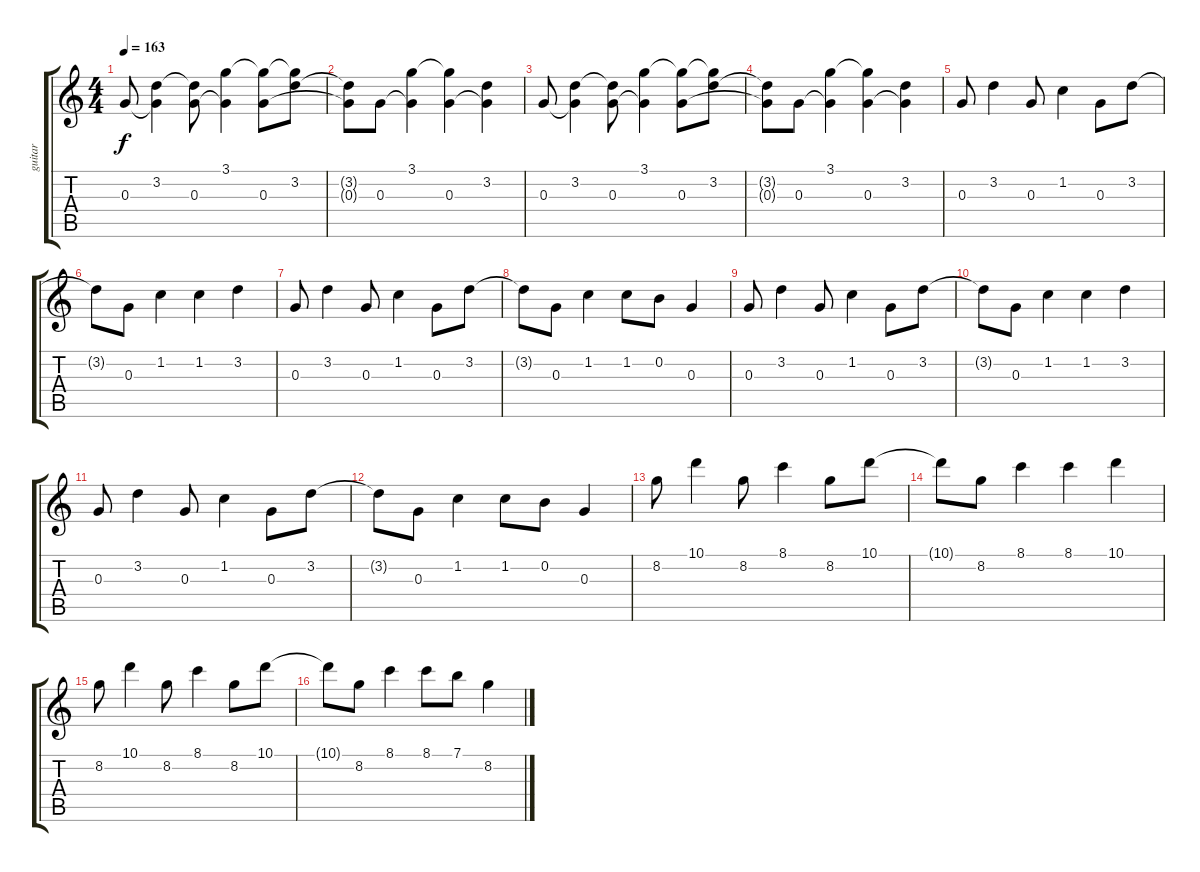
\track ("guitar" "guitar") {instrument overdrivenguitar}
\staff {score tabs}
\tuning (E4 B3 G3 D3 A2 E2) {hide}
\ts (4 4)
\tempo 163
\clef g2
\ks c
0.3.8{dy f} (3.2 0.3{t}).4 (3.2{t} 0.3).8 (3.1 0.3{t}).4 (3.1{t} 0.3).8 (3.1{t} 3.2).8 |
(3.2{t} 0.3{t}).8 0.3.8 (3.1 0.3{t}).4 (3.1{t} 0.3).4 (3.2 0.3{t}).4 |
0.3.8 (3.2 0.3{t}).4 (3.2{t} 0.3).8 (3.1 0.3{t}).4 (3.1{t} 0.3).8 (3.1{t} 3.2).8 |
(3.2{t} 0.3{t}).8 0.3.8 (3.1 0.3{t}).4 (3.1{t} 0.3).4 (3.2 0.3{t}).4 |
0.3.8 3.2.4 0.3.8 1.2.4 0.3.8 3.2.8 |
3.2{t}.8 0.3.8 1.2.4 1.2.4 3.2.4 |
0.3.8 3.2.4 0.3.8 1.2.4 0.3.8 3.2.8 |
3.2{t}.8 0.3.8 1.2.4 1.2.8 0.2.8 0.3.4 |
0.3.8 3.2.4 0.3.8 1.2.4 0.3.8 3.2.8 |
3.2{t}.8 0.3.8 1.2.4 1.2.4 3.2.4 |
0.3.8 3.2.4 0.3.8 1.2.4 0.3.8 3.2.8 |
3.2{t}.8 0.3.8 1.2.4 1.2.8 0.2.8 0.3.4 |
8.2.8 10.1.4 8.2.8 8.1.4 8.2.8 10.1.8 |
10.1{t}.8 8.2.8 8.1.4 8.1.4 10.1.4 |
8.2.8 10.1.4 8.2.8 8.1.4 8.2.8 10.1.8 |
10.1{t}.8 8.2.8 8.1.4 8.1.8 7.1.8 8.2.4
